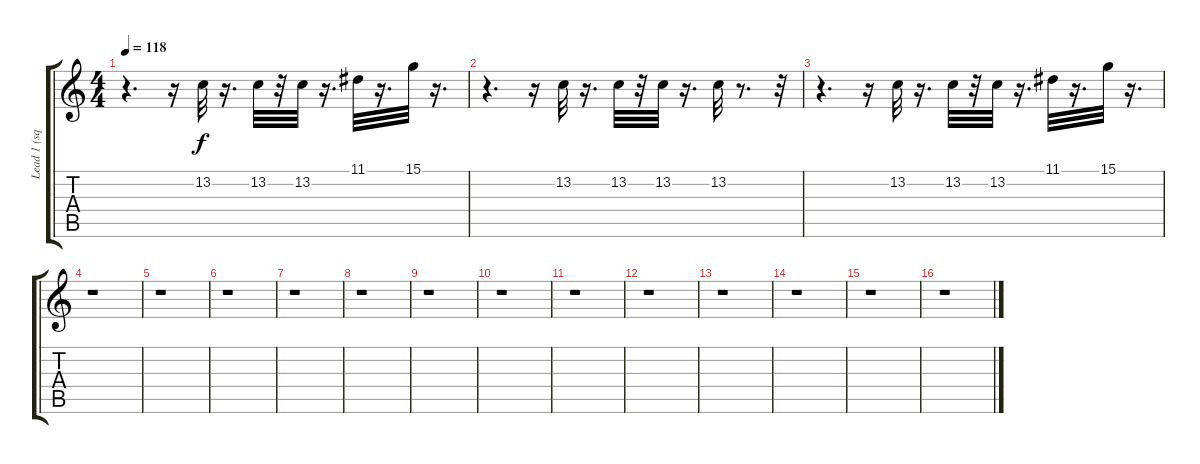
\track ("Lead 1 (square)" "Lead 1 (sq") {instrument lead1square}
\staff {score tabs}
\tuning (E4 B3 G3 D3 A2 E2) {hide}
\ts (4 4)
\tempo 118
\clef g2
\ks c
r.4{d dy f} r.16 13.2.32 r.16{d} 13.2.32 r.32 13.2.32 r.16{d} 11.1.32 r.16{d} 15.1.32 r.16{d} |
r.4{d} r.16 13.2.32 r.16{d} 13.2.32 r.32 13.2.32 r.16{d} 13.2.32 r.8{d} r.32 |
r.4{d} r.16 13.2.32 r.16{d} 13.2.32 r.32 13.2.32 r.16{d} 11.1.32 r.16{d} 15.1.32 r.16{d} |
r.1 |
r.1 |
r.1 |
r.1 |
r.1 |
r.1 |
r.1 |
r.1 |
r.1 |
r.1 |
r.1 |
r.1 |
r.1
